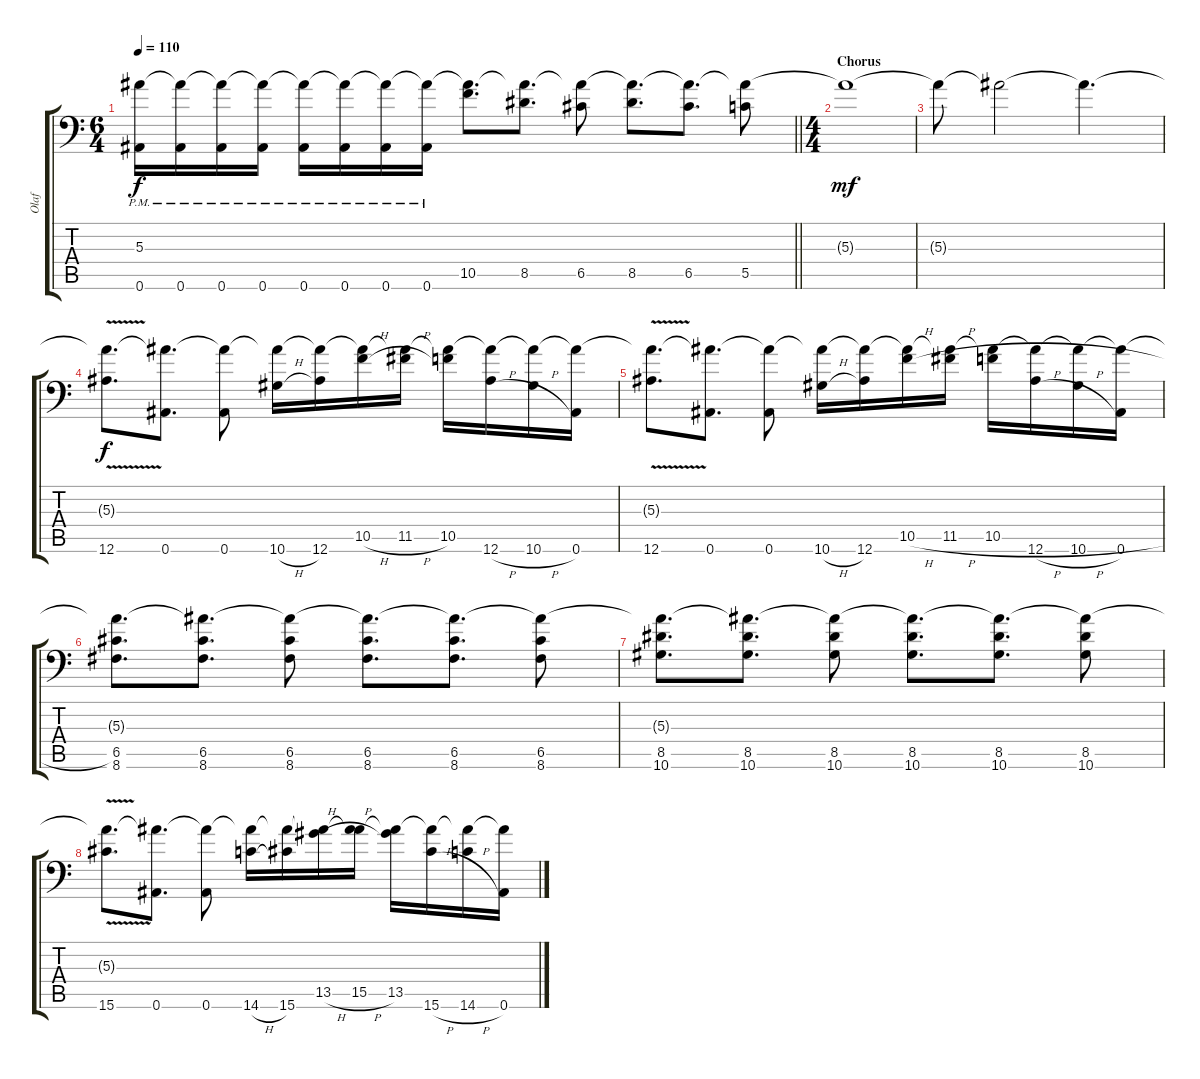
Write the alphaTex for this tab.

\track ("Olaf" "Olaf") {instrument overdrivenguitar}
\staff {score tabs}
\tuning (D4 A3 F3 C3 G2 Bb1) {hide}
\ts (6 4)
\tempo 110
\clef f4
\barLineRight lightlight
\ks c
(5.3{t} 0.6{pm}).16{dy f} (5.3{t} 0.6{pm}).16 (5.3{t} 0.6{pm}).16 (5.3{t} 0.6{pm}).16 (5.3{t} 0.6{pm}).16 (5.3{t} 0.6{pm}).16 (5.3{t} 0.6{pm}).16 (5.3{t} 0.6{pm}).16 (5.3{t} 10.5).8{d} (5.3{t} 8.5).8{d} (5.3{t} 6.5).8 (5.3{t} 8.5).8{d} (5.3{t} 6.5).8{d} (5.3{t} 5.5).8 |
\ts (4 4)
\section ("" "Chorus")
5.3{t}.1{dy mf} |
5.3{t}.8 5.3{t}.2 5.3{t}.4{d} |
(5.3{t} 12.6{v}).8{d dy f} (5.3{t} 0.6).8{d} (5.3{t} 0.6).8 (5.3{t} 10.6{h}).16 (5.3{t} 12.6).16 (5.3{t} 10.5{h}).16 (5.3{t} 11.5{h}).16 (5.3{t} 10.5).16 (5.3{t} 12.6{h}).16 (5.3{t} 10.6{h}).16 (5.3{t} 0.6).16 |
(5.3{t} 12.6{v}).8{d} (5.3{t} 0.6).8{d} (5.3{t} 0.6).8 (5.3{t} 10.6{h}).16 (5.3{t} 12.6).16 (5.3{t} 10.5{h}).16 (5.3{t} 11.5{h}).16 (5.3{t} 10.5{h}).16 (5.3{t} 12.6{h}).16 (5.3{t} 10.6{h}).16 (5.3{t} 0.6).16 |
(5.3{t} 6.5 8.6).8{d} (5.3{t} 6.5 8.6).8{d} (5.3{t} 6.5 8.6).8 (5.3{t} 6.5 8.6).8{d} (5.3{t} 6.5 8.6).8{d} (5.3{t} 6.5 8.6).8 |
(5.3{t} 8.5 10.6).8{d} (5.3{t} 8.5 10.6).8{d} (5.3{t} 8.5 10.6).8 (5.3{t} 8.5 10.6).8{d} (5.3{t} 8.5 10.6).8{d} (5.3{t} 8.5 10.6).8 |
(5.3{t} 15.6{v}).8{d} (5.3{t} 0.6).8{d} (5.3{t} 0.6).8 (5.3{t} 14.6{h}).16 (5.3{t} 15.6).16 (5.3{t} 13.5{h}).16 (5.3{t} 15.5{h}).16 (5.3{t} 13.5).16 (5.3{t} 15.6{h}).16 (5.3{t} 14.6{h}).16 (5.3{t} 0.6).16
